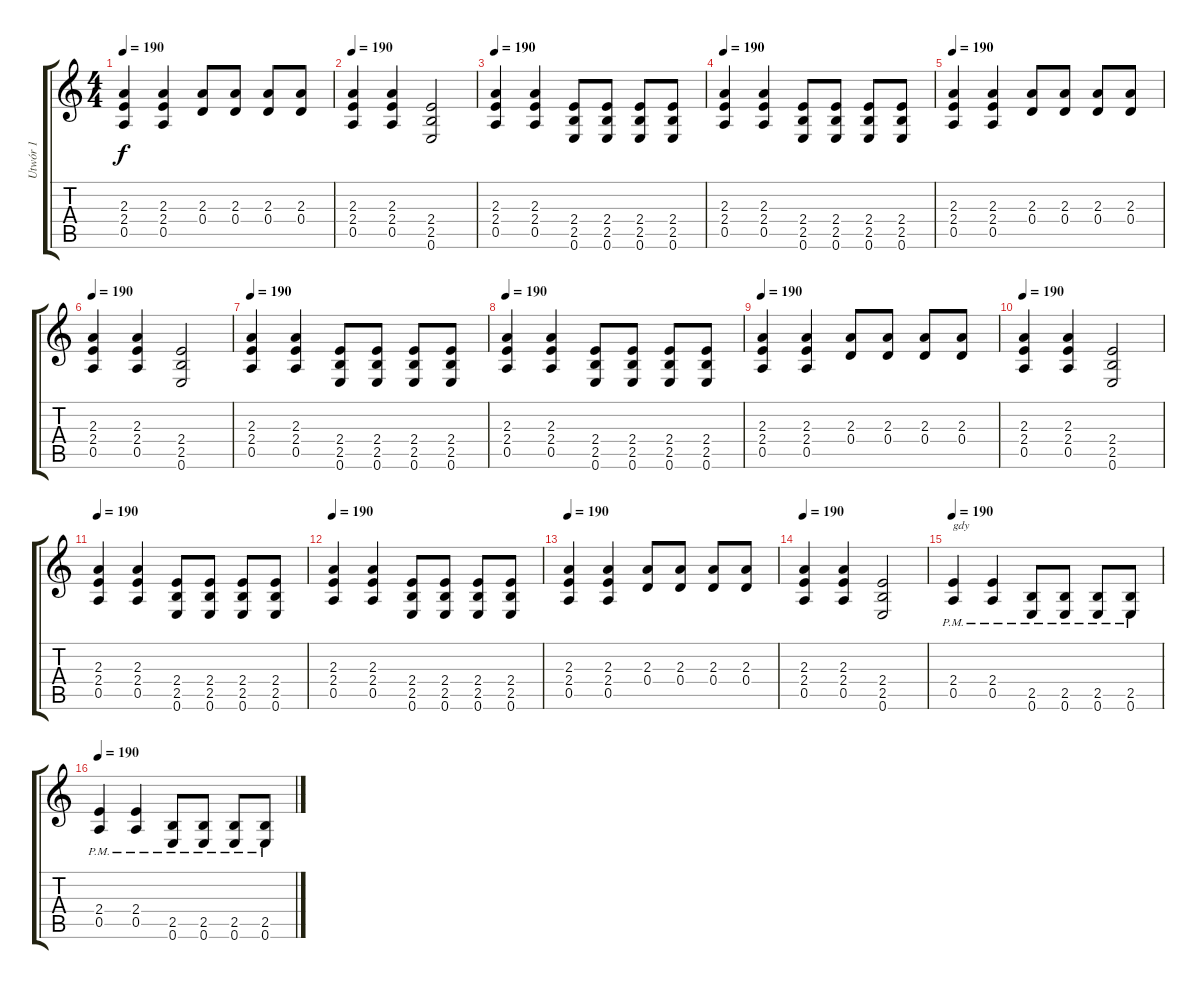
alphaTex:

\track ("Utwór 1" "Utwór 1") {instrument distortionguitar}
\staff {score tabs}
\tuning (E4 B3 G3 D3 A2 E2) {hide}
\ts (4 4)
\tempo 190
\clef g2
\ks c
(2.3 2.4 0.5).4{dy f} (2.3 2.4 0.5).4 (2.3 0.4).8 (2.3 0.4).8 (2.3 0.4).8 (2.3 0.4).8 |
\tempo 190
(2.3 2.4 0.5).4 (2.3 2.4 0.5).4 (2.4 2.5 0.6).2 |
\tempo 190
(2.3 2.4 0.5).4 (2.3 2.4 0.5).4 (2.4 2.5 0.6).8 (2.4 2.5 0.6).8 (2.4 2.5 0.6).8 (2.4 2.5 0.6).8 |
\tempo 190
(2.3 2.4 0.5).4 (2.3 2.4 0.5).4 (2.4 2.5 0.6).8 (2.4 2.5 0.6).8 (2.4 2.5 0.6).8 (2.4 2.5 0.6).8 |
\tempo 190
(2.3 2.4 0.5).4 (2.3 2.4 0.5).4 (2.3 0.4).8 (2.3 0.4).8 (2.3 0.4).8 (2.3 0.4).8 |
\tempo 190
(2.3 2.4 0.5).4 (2.3 2.4 0.5).4 (2.4 2.5 0.6).2 |
\tempo 190
(2.3 2.4 0.5).4 (2.3 2.4 0.5).4 (2.4 2.5 0.6).8 (2.4 2.5 0.6).8 (2.4 2.5 0.6).8 (2.4 2.5 0.6).8 |
\tempo 190
(2.3 2.4 0.5).4 (2.3 2.4 0.5).4 (2.4 2.5 0.6).8 (2.4 2.5 0.6).8 (2.4 2.5 0.6).8 (2.4 2.5 0.6).8 |
\tempo 190
(2.3 2.4 0.5).4 (2.3 2.4 0.5).4 (2.3 0.4).8 (2.3 0.4).8 (2.3 0.4).8 (2.3 0.4).8 |
\tempo 190
(2.3 2.4 0.5).4 (2.3 2.4 0.5).4 (2.4 2.5 0.6).2 |
\tempo 190
(2.3 2.4 0.5).4 (2.3 2.4 0.5).4 (2.4 2.5 0.6).8 (2.4 2.5 0.6).8 (2.4 2.5 0.6).8 (2.4 2.5 0.6).8 |
\tempo 190
(2.3 2.4 0.5).4 (2.3 2.4 0.5).4 (2.4 2.5 0.6).8 (2.4 2.5 0.6).8 (2.4 2.5 0.6).8 (2.4 2.5 0.6).8 |
\tempo 190
(2.3 2.4 0.5).4 (2.3 2.4 0.5).4 (2.3 0.4).8 (2.3 0.4).8 (2.3 0.4).8 (2.3 0.4).8 |
\tempo 190
(2.3 2.4 0.5).4 (2.3 2.4 0.5).4 (2.4 2.5 0.6).2 |
\tempo 190
(2.4 0.5{pm}).4{txt "gdy"} (2.4 0.5{pm}).4 (2.5 0.6{pm}).8 (2.5 0.6{pm}).8 (2.5 0.6{pm}).8 (2.5 0.6{pm}).8 |
\tempo 190
(2.4 0.5{pm}).4 (2.4 0.5{pm}).4 (2.5 0.6{pm}).8 (2.5 0.6{pm}).8 (2.5 0.6{pm}).8 (2.5 0.6{pm}).8
